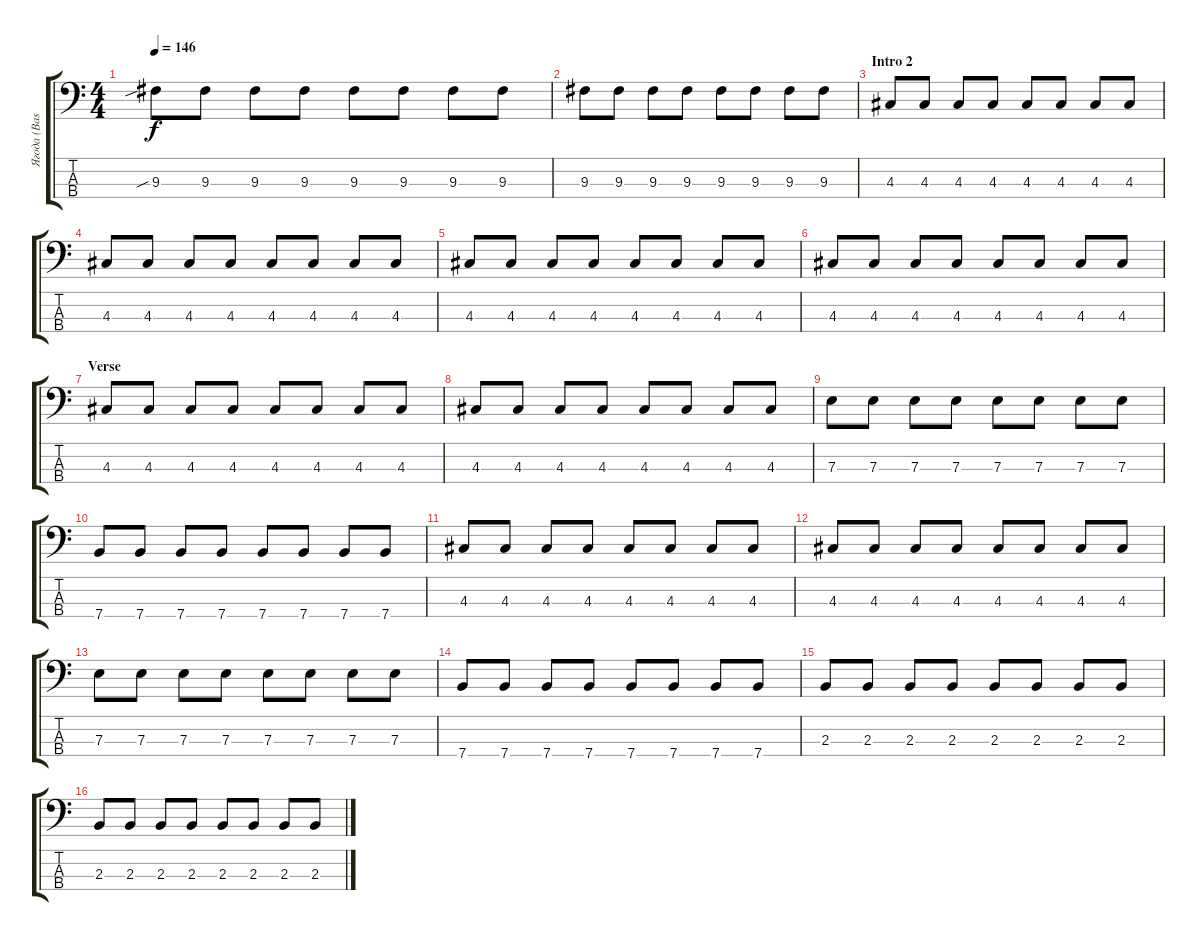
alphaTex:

\track ("Ягода (Bass)" "Ягода (Bas") {instrument electricbassfinger}
\staff {score tabs}
\tuning (G2 D2 A1 E1) {hide}
\ts (4 4)
\tempo 146
\clef f4
\ks c
9.3{sib}.8{dy f} 9.3.8 9.3.8 9.3.8 9.3.8 9.3.8 9.3.8 9.3.8 |
9.3.8 9.3.8 9.3.8 9.3.8 9.3.8 9.3.8 9.3.8 9.3.8 |
\section ("" "Intro 2")
4.3.8 4.3.8 4.3.8 4.3.8 4.3.8 4.3.8 4.3.8 4.3.8 |
4.3.8 4.3.8 4.3.8 4.3.8 4.3.8 4.3.8 4.3.8 4.3.8 |
4.3.8 4.3.8 4.3.8 4.3.8 4.3.8 4.3.8 4.3.8 4.3.8 |
4.3.8 4.3.8 4.3.8 4.3.8 4.3.8 4.3.8 4.3.8 4.3.8 |
\section ("" "Verse")
4.3.8 4.3.8 4.3.8 4.3.8 4.3.8 4.3.8 4.3.8 4.3.8 |
4.3.8 4.3.8 4.3.8 4.3.8 4.3.8 4.3.8 4.3.8 4.3.8 |
7.3.8 7.3.8 7.3.8 7.3.8 7.3.8 7.3.8 7.3.8 7.3.8 |
7.4.8 7.4.8 7.4.8 7.4.8 7.4.8 7.4.8 7.4.8 7.4.8 |
4.3.8 4.3.8 4.3.8 4.3.8 4.3.8 4.3.8 4.3.8 4.3.8 |
4.3.8 4.3.8 4.3.8 4.3.8 4.3.8 4.3.8 4.3.8 4.3.8 |
7.3.8 7.3.8 7.3.8 7.3.8 7.3.8 7.3.8 7.3.8 7.3.8 |
7.4.8 7.4.8 7.4.8 7.4.8 7.4.8 7.4.8 7.4.8 7.4.8 |
2.3.8 2.3.8 2.3.8 2.3.8 2.3.8 2.3.8 2.3.8 2.3.8 |
2.3.8 2.3.8 2.3.8 2.3.8 2.3.8 2.3.8 2.3.8 2.3.8
